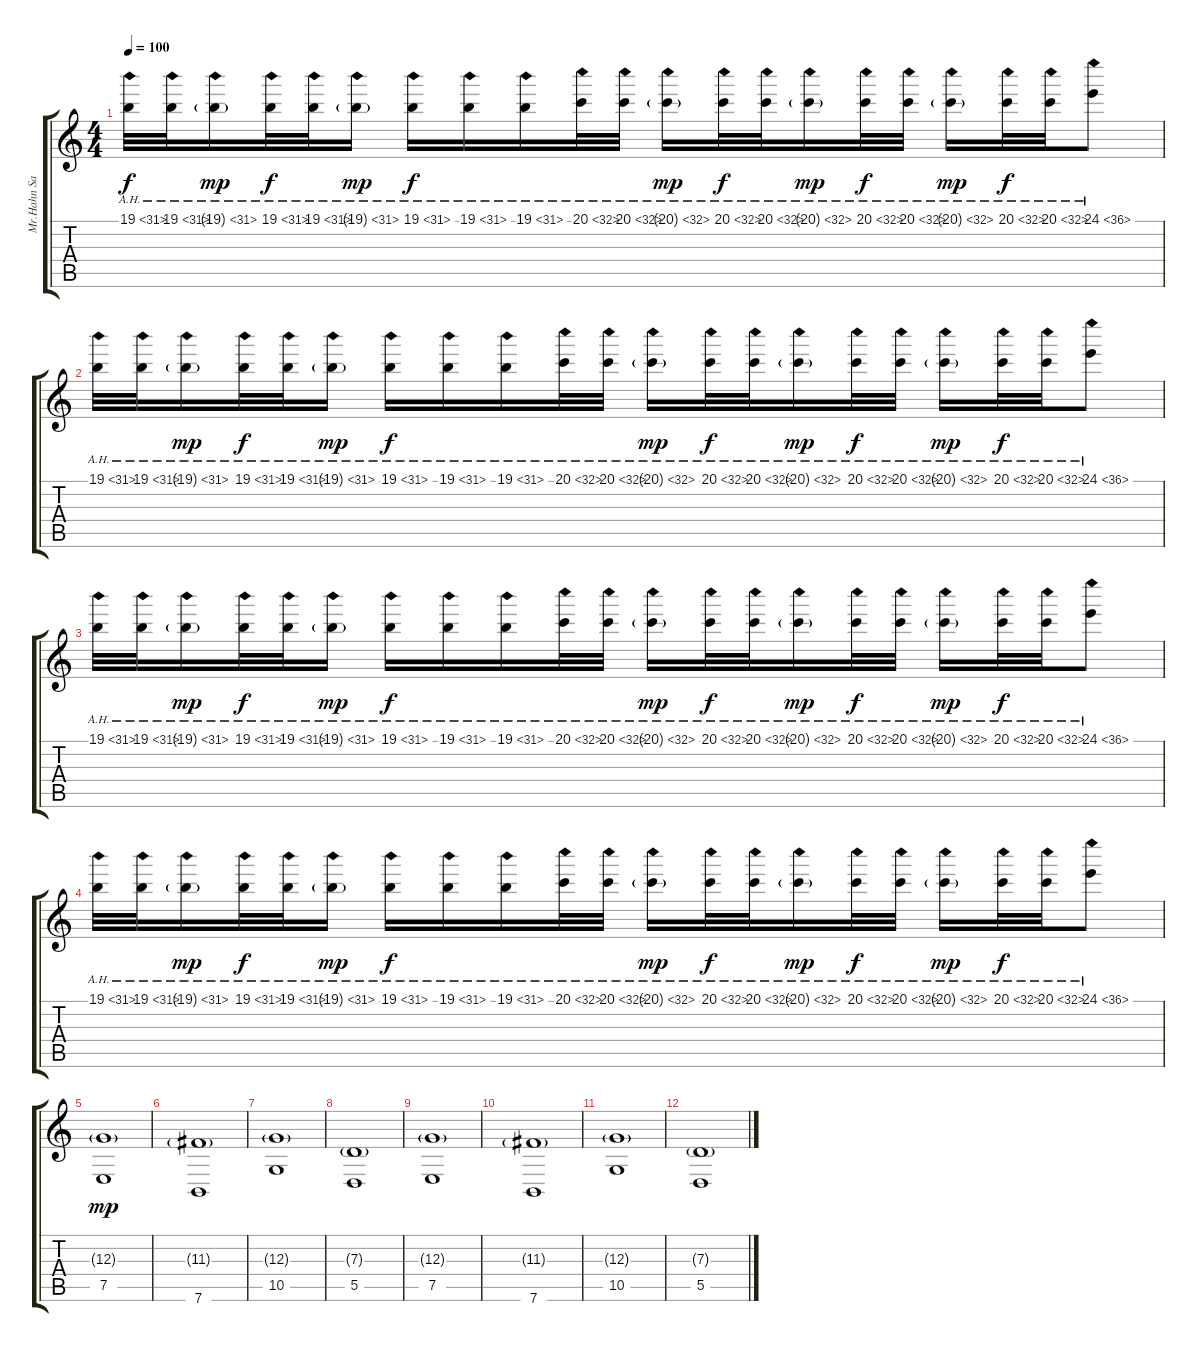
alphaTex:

\track ("Mr.Hahn Sampler3" "Mr.Hahn Sa") {instrument flute}
\staff {score tabs}
\tuning (E4 B3 G3 D3 A2 E2) {hide}
\ts (4 4)
\tempo 100
\clef g2
\ks c
19.1{ah 12}.32{dy f balance 8} 19.1{ah 12}.32 19.1{ah 12 g}.16{dy mp} 19.1{ah 12}.32{dy f} 19.1{ah 12}.32 19.1{ah 12 g}.16{dy mp} 19.1{ah 12}.16{dy f} 19.1{ah 12}.16 19.1{ah 12}.16 20.1{ah 12}.32 20.1{ah 12}.32 20.1{ah 12 g}.16{dy mp} 20.1{ah 12}.32{dy f} 20.1{ah 12}.32 20.1{ah 12 g}.16{dy mp} 20.1{ah 12}.32{dy f} 20.1{ah 12}.32 20.1{ah 12 g}.16{dy mp} 20.1{ah 12}.32{dy f} 20.1{ah 12}.32 24.1{ah 12}.8 |
19.1{ah 12}.32{balance 8} 19.1{ah 12}.32 19.1{ah 12 g}.16{dy mp} 19.1{ah 12}.32{dy f} 19.1{ah 12}.32 19.1{ah 12 g}.16{dy mp} 19.1{ah 12}.16{dy f} 19.1{ah 12}.16 19.1{ah 12}.16 20.1{ah 12}.32 20.1{ah 12}.32 20.1{ah 12 g}.16{dy mp} 20.1{ah 12}.32{dy f} 20.1{ah 12}.32 20.1{ah 12 g}.16{dy mp} 20.1{ah 12}.32{dy f} 20.1{ah 12}.32 20.1{ah 12 g}.16{dy mp} 20.1{ah 12}.32{dy f} 20.1{ah 12}.32 24.1{ah 12}.8 |
19.1{ah 12}.32{balance 8} 19.1{ah 12}.32 19.1{ah 12 g}.16{dy mp} 19.1{ah 12}.32{dy f} 19.1{ah 12}.32 19.1{ah 12 g}.16{dy mp} 19.1{ah 12}.16{dy f} 19.1{ah 12}.16 19.1{ah 12}.16 20.1{ah 12}.32 20.1{ah 12}.32 20.1{ah 12 g}.16{dy mp} 20.1{ah 12}.32{dy f} 20.1{ah 12}.32 20.1{ah 12 g}.16{dy mp} 20.1{ah 12}.32{dy f} 20.1{ah 12}.32 20.1{ah 12 g}.16{dy mp} 20.1{ah 12}.32{dy f} 20.1{ah 12}.32 24.1{ah 12}.8 |
19.1{ah 12}.32{balance 8} 19.1{ah 12}.32 19.1{ah 12 g}.16{dy mp} 19.1{ah 12}.32{dy f} 19.1{ah 12}.32 19.1{ah 12 g}.16{dy mp} 19.1{ah 12}.16{dy f} 19.1{ah 12}.16 19.1{ah 12}.16 20.1{ah 12}.32 20.1{ah 12}.32 20.1{ah 12 g}.16{dy mp} 20.1{ah 12}.32{dy f} 20.1{ah 12}.32 20.1{ah 12 g}.16{dy mp} 20.1{ah 12}.32{dy f} 20.1{ah 12}.32 20.1{ah 12 g}.16{dy mp} 20.1{ah 12}.32{dy f} 20.1{ah 12}.32 24.1{ah 12}.8 |
(12.3{g} 7.5).1{dy mp volume 10 instrument pad2warm} |
(11.3{g} 7.6).1 |
(12.3{g} 10.5).1 |
(7.3{g} 5.5).1 |
(12.3{g} 7.5).1{volume 8 instrument pad2warm} |
(11.3{g} 7.6).1 |
(12.3{g} 10.5).1 |
(7.3{g} 5.5).1
